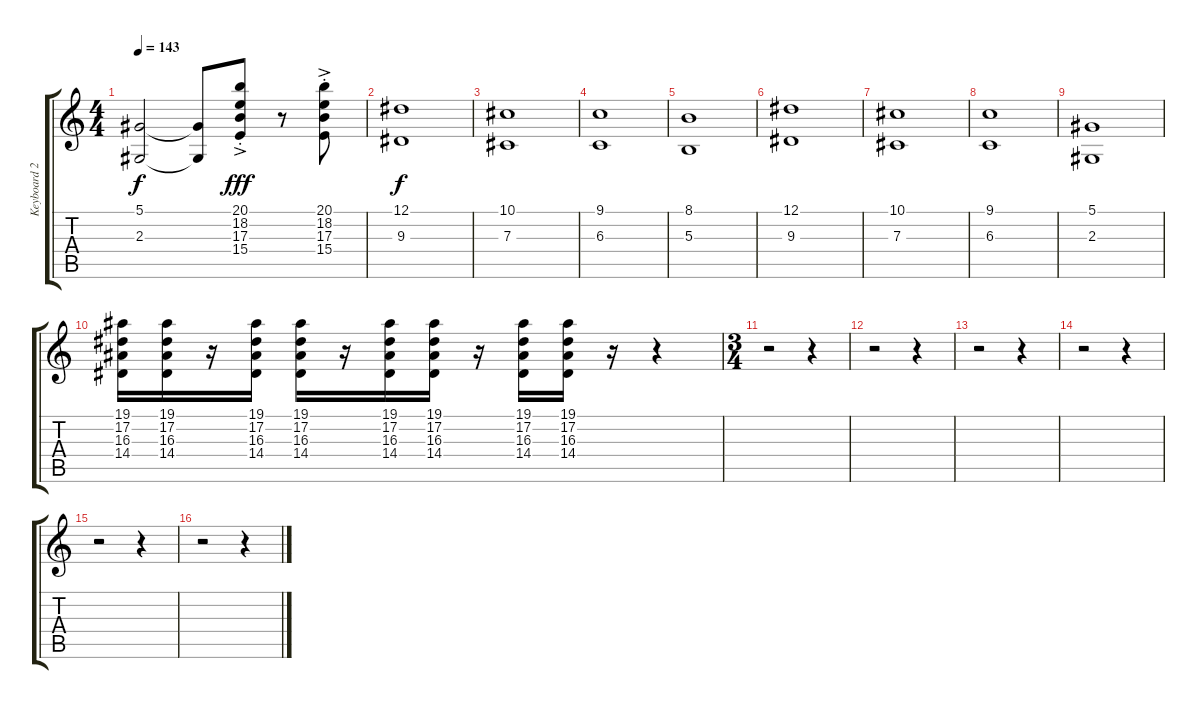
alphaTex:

\track ("Keyboard 2" "Keyboard 2") {instrument stringensemble1}
\staff {score tabs}
\tuning (Eb4 Bb3 Gb3 Db3 Ab2 Eb2) {hide}
\ts (4 4)
\tempo 143
\clef g2
\ks c
(5.1 2.3).2{dy f} (5.1{t} 2.3{t}).8 (20.1{ac st} 18.2{ac st} 17.3{ac st} 15.4{ac st}).8{dy fff} r.8 (20.1{ac st} 18.2{ac st} 17.3{ac st} 15.4{ac st}).8 |
(12.1 9.3).1{dy f} |
(10.1 7.3).1 |
(9.1 6.3).1 |
(8.1 5.3).1 |
(12.1 9.3).1 |
(10.1 7.3).1 |
(9.1 6.3).1 |
(5.1 2.3).1 |
(19.1 17.2 16.3 14.4).16 (19.1 17.2 16.3 14.4).16 r.16 (19.1 17.2 16.3 14.4).16 (19.1 17.2 16.3 14.4).16 r.16 (19.1 17.2 16.3 14.4).16 (19.1 17.2 16.3 14.4).16 r.16 (19.1 17.2 16.3 14.4).16 (19.1 17.2 16.3 14.4).16 r.16 r.4 |
\ts (3 4)
\section ("" "")
r.2 r.4 |
r.2 r.4 |
r.2 r.4 |
r.2 r.4 |
r.2 r.4 |
r.2 r.4
